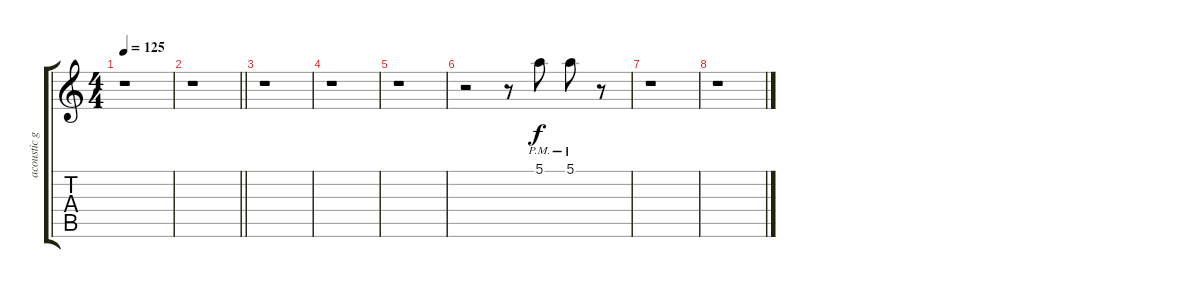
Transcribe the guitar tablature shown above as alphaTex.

\track ("acoustic guitar" "acoustic g") {instrument electricguitarjazz}
\staff {score tabs}
\tuning (E4 B3 G3 D3 A2 E2) {hide}
\ts (4 4)
\tempo 125
\clef g2
\ks c
r.1{dy f} |
\barLineRight lightlight
r.1 |
r.1 |
r.1 |
r.1 |
r.2 r.8 5.1{pm}.8 5.1{pm}.8 r.8 |
r.1 |
r.1
